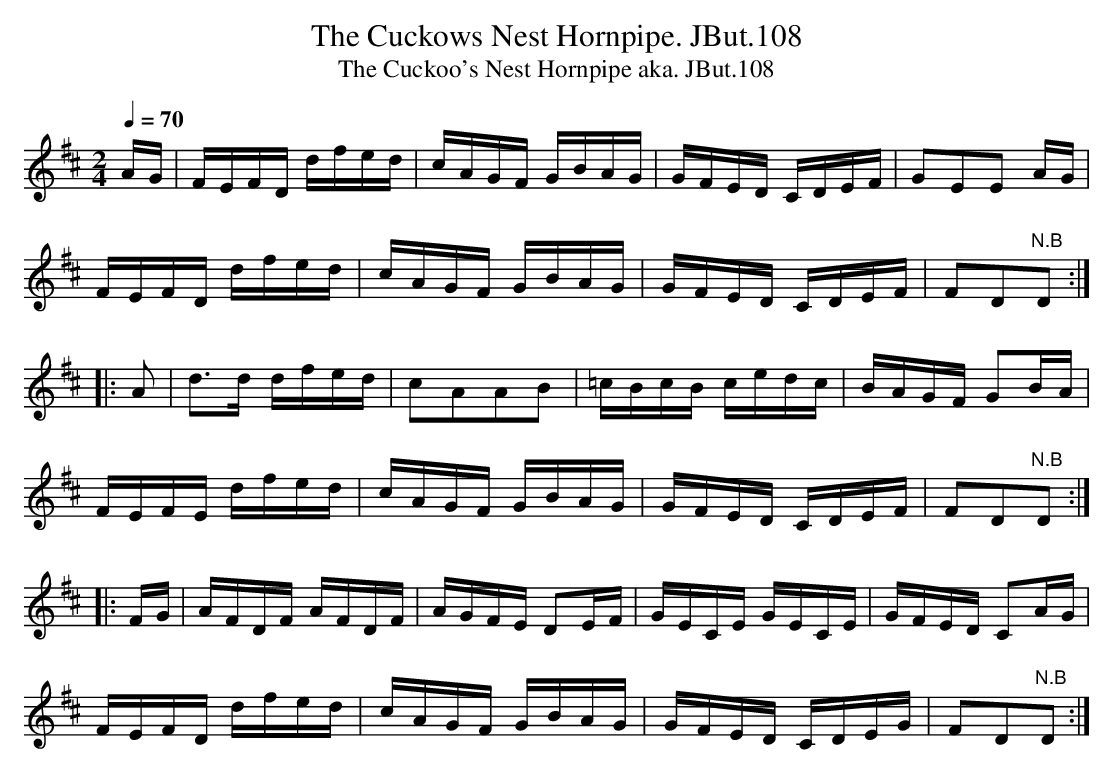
X:1
T:Cuckows Nest Hornpipe. JBut.108, The
T:Cuckoo's Nest Hornpipe aka. JBut.108, The
M:2/4
L:1/16
Q:1/4=70
K:D
AG|FEFD dfed|cAGF GBAG|GFED CDEF|G2E2E2 AG|
FEFD dfed|cAGF GBAG|GFED CDEF|F2D2"N.B"D2:|
|:A2|d3d dfed|c2A2A2B2|=cBcB cedc|BAGF G2BA|
FEFE dfed|cAGF GBAG|GFED CDEF|F2D2"N.B"D2:|
|:FG|AFDF AFDF|AGFE D2EF|GECE GECE|GFED C2AG|
FEFD dfed|cAGF GBAG|GFED CDEG|F2D2"N.B"D2:|
